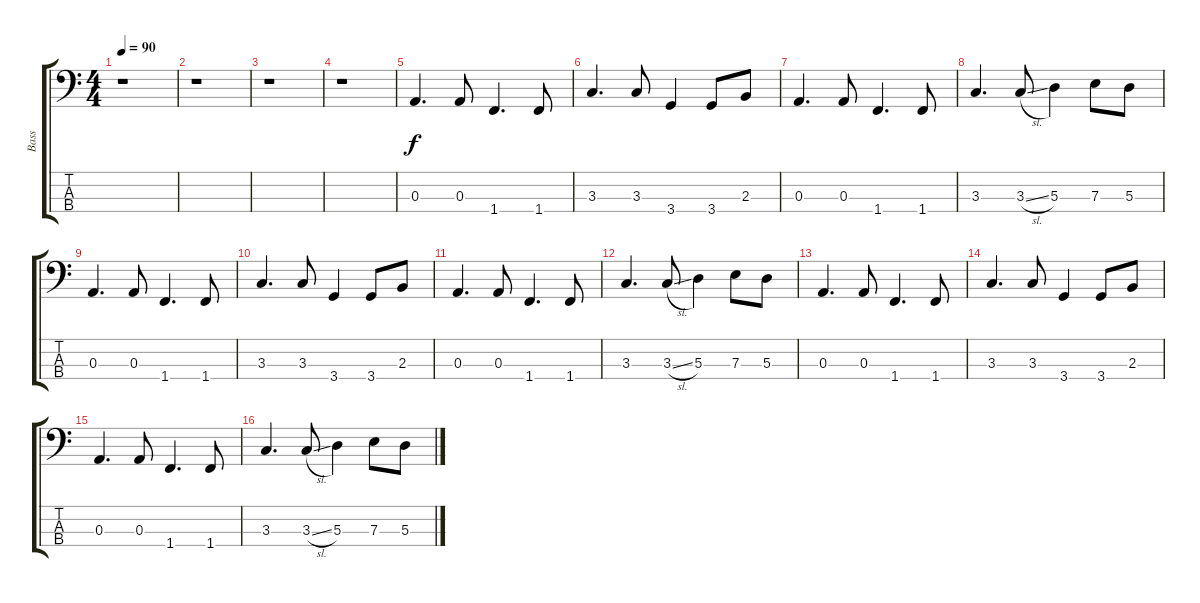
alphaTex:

\track ("Bass" "Bass") {instrument electricbassfinger}
\staff {score tabs}
\tuning (G2 D2 A1 E1) {hide}
\ts (4 4)
\tempo 90
\clef f4
\ks c
r.1{dy f instrument electricbassfinger} |
r.1 |
r.1 |
r.1 |
0.3.4{d} 0.3.8 1.4.4{d} 1.4.8 |
3.3.4{d} 3.3.8 3.4.4 3.4.8 2.3.8 |
0.3.4{d} 0.3.8 1.4.4{d} 1.4.8 |
3.3.4{d} 3.3{sl}.8 5.3.4 7.3.8 5.3.8 |
0.3.4{d} 0.3.8 1.4.4{d} 1.4.8 |
3.3.4{d} 3.3.8 3.4.4 3.4.8 2.3.8 |
0.3.4{d} 0.3.8 1.4.4{d} 1.4.8 |
3.3.4{d} 3.3{sl}.8 5.3.4 7.3.8 5.3.8 |
0.3.4{d} 0.3.8 1.4.4{d} 1.4.8 |
3.3.4{d} 3.3.8 3.4.4 3.4.8 2.3.8 |
0.3.4{d} 0.3.8 1.4.4{d} 1.4.8 |
3.3.4{d} 3.3{sl}.8 5.3.4 7.3.8 5.3.8
